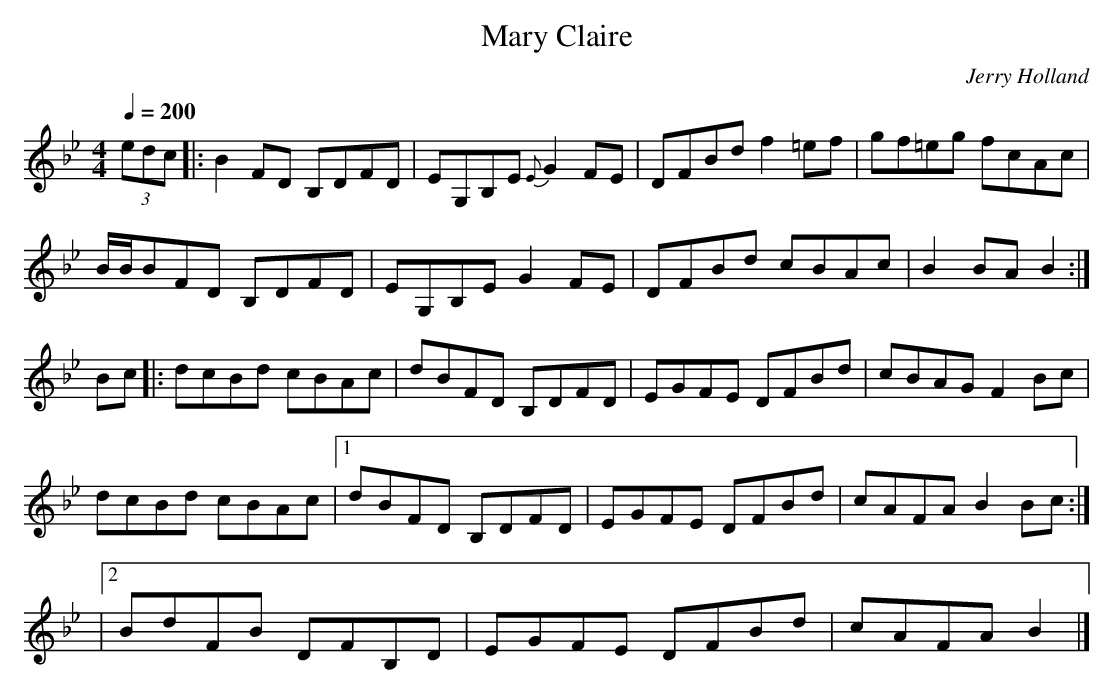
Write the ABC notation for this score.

X:1
T:Mary Claire
C:Jerry Holland
M:4/4
L:1/8
Q:1/4=200
K:Bb
(3edc|:B2FD B,DFD|EG,B,E {E}G2FE|DFBd f2=ef|gf=eg fcAc|
B/2B/2BFD B,DFD|EG,B,E G2FE|DFBd cBAc|B2BA B2:|
Bc|:dcBd cBAc|dBFD B,DFD|EGFE DFBd|cBAG F2Bc|
dcBd cBAc|1 dBFD B,DFD|EGFE DFBd|cAFA B2Bc:|
|2 BdFB DFB,D|EGFE DFBd|cAFA B2|]
